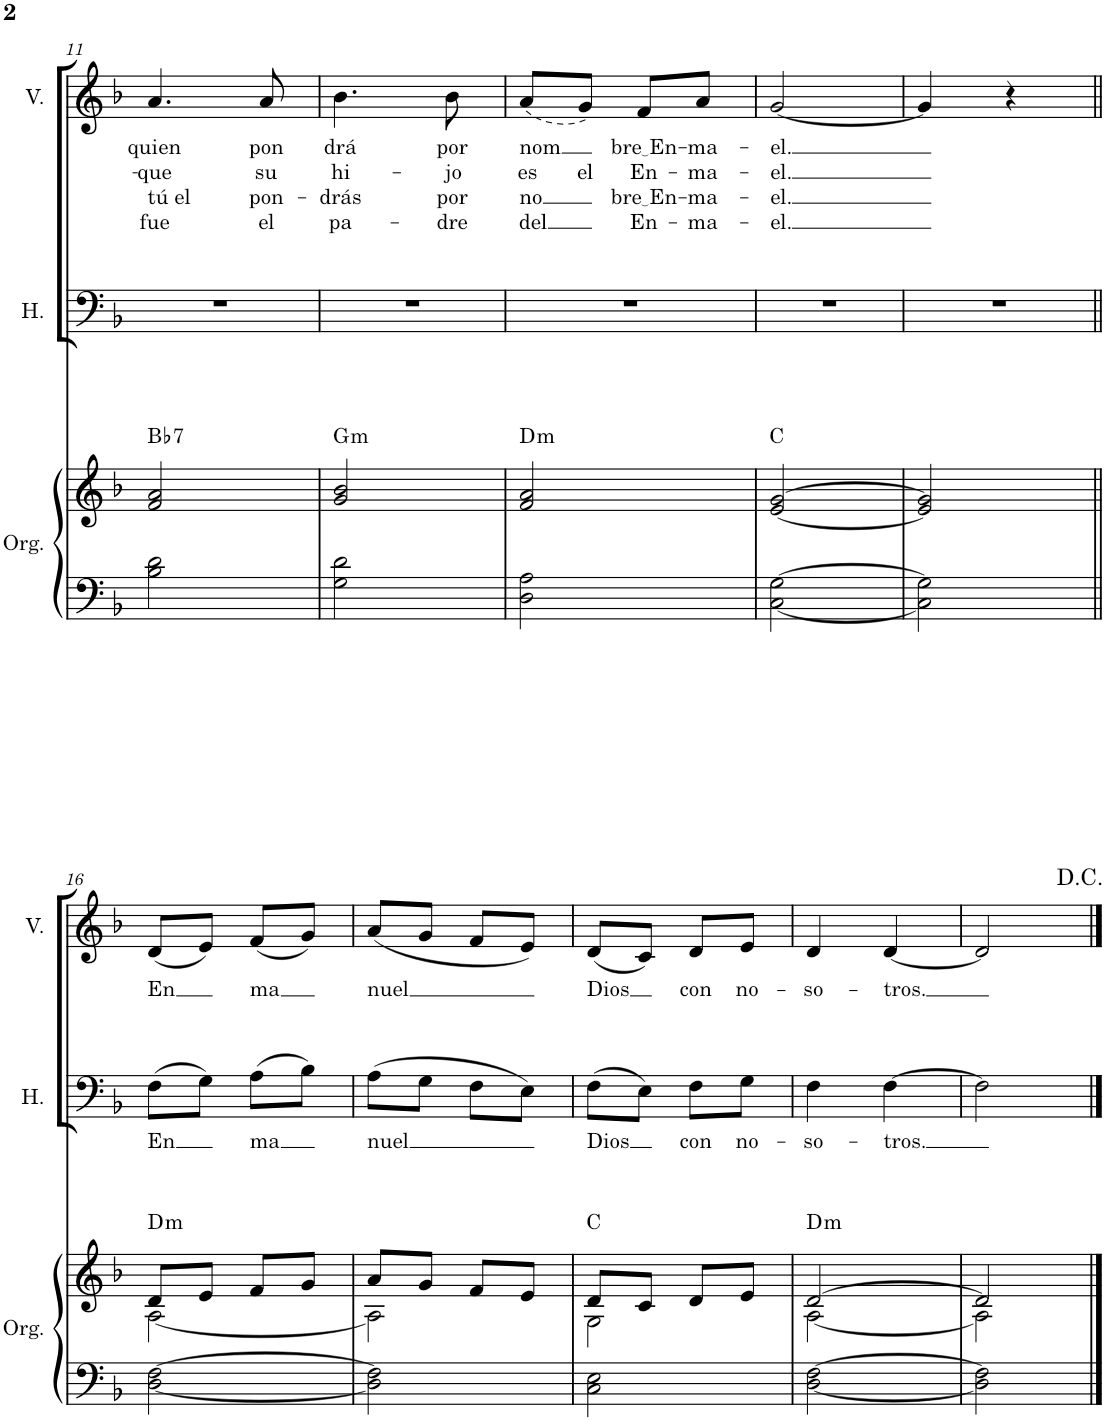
**kern	**kern	**harte	**kern	**text	**kern	**text	**text	**text	**text
*part3	*part3	*part3	*part2	*part2	*part1	*part1	*part1	*part1	*part1
*staff4	*staff3	*	*staff2	*staff2	*staff1	*staff1	*staff1	*staff1	*staff1
*I"Órgano	*	*	*I"Hombres	*	*I"Mujeres	*	*	*	*
*	*	*	*I'H.	*	*	*	*	*	*
!!LO:PB:g=z
*clefF4	*clefG2	*	*clefF4	*	*clefG2	*	*	*	*
*k[b-]	*k[b-]	*	*k[b-]	*	*k[b-]	*	*	*	*
*M2/4	*M2/4	*	*M2/4	*	*M2/4	*	*	*	*
=11	=11	=11	=11	=11	=11	=11	=11	=11	=11
!	!	!LO:H:kt=7	!	!	!	!LO:LY:b	!LO:LY:b	!LO:LY:b	!LO:LY:b
2B-\ 2d\	2f/ 2a/	Bb:7	2r	.	4.a/	quien	-que	tú el	fue
!	!	!	!	!	!	!LO:LY:b	!LO:LY:b	!LO:LY:b	!LO:LY:b
.	.	.	.	.	8a/	pon	su	pon-	el
=12	=12	=12	=12	=12	=12	=12	=12	=12	=12
!	!	!LO:H:kt=m	!	!	!	!LO:LY:b	!LO:LY:b	!LO:LY:b	!LO:LY:b
2G\ 2d\	2g/ 2b-/	G:min	2r	.	4.b-\	drá	hi-	-drás	pa-
!	!	!	!	!	!	!LO:LY:b	!LO:LY:b	!LO:LY:b	!LO:LY:b
.	.	.	.	.	8b-\	por	-jo	por	-dre
=13	=13	=13	=13	=13	=13	=13	=13	=13	=13
!	!	!LO:H:kt=m	!	!	!	!LO:LY:b	!LO:LY:b	!LO:LY:b	!LO:LY:b
2D\ 2A\	2f/ 2a/	D:min	2r	.	(8a/L	nom	es	no	del
!	!	!	!	!	!	!	!LO:LY:b	!	!
.	.	.	.	.	8g/J)	.	el	.	.
!	!	!	!	!	!	!LO:LY:b	!LO:LY:b	!LO:LY:b	!LO:LY:b
.	.	.	.	.	8f/L	bre En	En-	bre En	En-
!	!	!	!	!	!	!LO:LY:b	!LO:LY:b	!LO:LY:b	!LO:LY:b
.	.	.	.	.	8a/J	-ma-	-ma-	-ma-	-ma-
=14	=14	=14	=14	=14	=14	=14	=14	=14	=14
!	!	!	!	!	!	!LO:LY:b	!LO:LY:b	!LO:LY:b	!LO:LY:b
[2C\ [2G\	[2e/ [2g/	C:maj	2r	.	[2g/	-el.	-el.	-el.	-el.
=15	=15	=15	=15	=15	=15	=15	=15	=15	=15
2C\] 2G\]	2e/] 2g/]	.	2r	.	4g/]	.	.	.	.
.	.	.	.	.	4r	.	.	.	.
!!LO:LB:g=z
=16||	=16||	=16||	=16||	=16||	=16||	=16||	=16||	=16||	=16||
*	*^	*	*	*	*	*	*	*	*
!	!	!	!LO:H:kt=m	!	!LO:LY:b	!	!LO:LY:b	!	!	!
[2D\ [2F\	8d/L	[2A\	D:min	(8F\L	En	(8d/L	En	.	.	.
.	8e/J	.	.	8G\J)	.	8e/J)	.	.	.	.
!	!	!	!	!	!LO:LY:b	!	!LO:LY:b	!	!	!
.	8f/L	.	.	(8A\L	ma	(8f/L	ma	.	.	.
.	8g/J	.	.	8B-\J)	.	8g/J)	.	.	.	.
=17	=17	=17	=17	=17	=17	=17	=17	=17	=17	=17
!	!	!	!	!	!LO:LY:b	!	!LO:LY:b	!	!	!
2D\] 2F\]	8a/L	2A\]	.	(8A\L	nuel	(8a/L	nuel	.	.	.
.	8g/J	.	.	8G\J	.	8g/J	.	.	.	.
.	8f/L	.	.	8F\L	.	8f/L	.	.	.	.
.	8e/J	.	.	8E\J)	.	8e/J)	.	.	.	.
=18	=18	=18	=18	=18	=18	=18	=18	=18	=18	=18
!	!	!	!	!	!LO:LY:b	!	!LO:LY:b	!	!	!
2C\ 2E\	8d/L	2G\	C:maj	(8F\L	Dios	(8d/L	Dios	.	.	.
.	8c/J	.	.	8E\J)	.	8c/J)	.	.	.	.
!	!	!	!	!	!LO:LY:b	!	!LO:LY:b	!	!	!
.	8d/L	.	.	8F\L	con	8d/L	con	.	.	.
!	!	!	!	!	!LO:LY:b	!	!LO:LY:b	!	!	!
.	8e/J	.	.	8G\J	no-	8e/J	no-	.	.	.
=19	=19	=19	=19	=19	=19	=19	=19	=19	=19	=19
!	!	!	!LO:H:kt=m	!	!LO:LY:b	!	!LO:LY:b	!	!	!
[2D\ [2F\	[2d/	[2A\	D:min	4F\	-so-	4d/	-so-	.	.	.
!	!	!	!	!	!LO:LY:b	!	!LO:LY:b	!	!	!
.	.	.	.	[4F\	-tros.	[4d/	-tros.	.	.	.
=20	=20	=20	=20	=20	=20	=20	=20	=20	=20	=20
2D\] 2F\]	2d/]	2A\]	.	2F\]	.	2d/]	.	.	.	.
*	*v	*v	*	*	*	*	*	*	*	*
==	==	==	==	==	==	==	==	==	==
*-	*-	*-	*-	*-	*-	*-	*-	*-	*-
